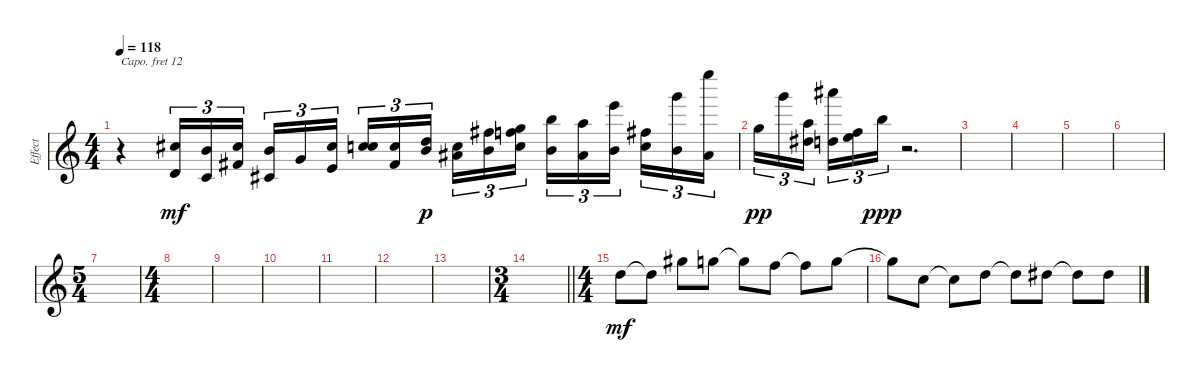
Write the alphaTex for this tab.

\track ("Effect" "Effect") {instrument orchestralharp}
\staff {score}
\capo 12
\tuning (E4 B3 G3 D3 A2 E2) {hide}
\ts (4 4)
\tempo 118
\clef g2
\ks c
r.4{dy mf instrument orchestralharp} (6.3 5.5).16{tu (3 2)} (4.3 3.5).16{tu (3 2)} (6.3 4.4).16{tu (3 2) beam splitsecondary} (4.3 4.5).16{tu (3 2)} 0.3.16{tu (3 2)} (6.3 2.4).16{tu (3 2)} (2.2 5.3).16{tu (3 2)} (5.3 4.4).16{tu (3 2)} (3.2 4.3).16{tu (3 2) dy p beam splitsecondary} (1.2 3.3).16{tu (3 2)} (2.1 4.3).16{tu (3 2)} (3.1 6.2 5.3).16{tu (3 2)} (7.1 4.3).16{tu (3 2)} (5.1 3.3).16{tu (3 2)} (12.1 4.3).16{tu (3 2) beam splitsecondary} (2.1 5.3).16{tu (3 2)} (15.1 4.3).16{tu (3 2)} (24.1 3.3).16{tu (3 2)} |
3.1.16{tu (3 2) dy pp} 15.1.16{tu (3 2)} (5.1 4.2).16{tu (3 2) beam splitsecondary} (18.1 3.2).16{tu (3 2)} (5.2 10.3).16{tu (3 2)} 7.1.16{tu (3 2) dy ppp} r.2{d} |
|
|
|
|
\ts (5 4)
|
\ts (4 4)
|
|
|
|
|
|
\ts (3 4)
\barLineRight lightlight
|
\ts (4 4)
3.2.8{dy mf volume 8} 3.2{t}.8 4.1.8 3.1.8 3.1{t}.8 1.1.8 1.1{t}.8 3.1.8 |
3.1{t}.8 1.2.8 1.2{t}.8 3.2.8 3.2{t}.8 4.2.8 4.2{t}.8 4.2.8
